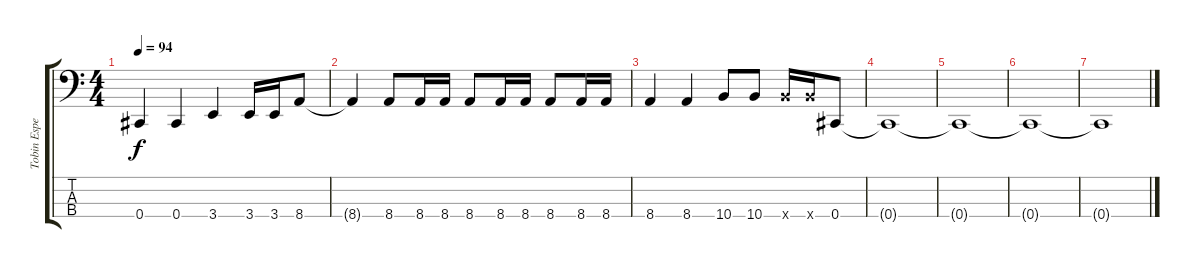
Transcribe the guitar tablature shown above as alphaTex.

\track ("Tobin Esperance - Bass" "Tobin Espe") {instrument electricbassfinger}
\staff {score tabs}
\tuning (Gb2 Db2 Ab1 Db1) {hide}
\ts (4 4)
\tempo 94
\clef f4
\ks c
0.4.4{dy f} 0.4.4 3.4.4 3.4.16 3.4.16 8.4.8 |
8.4{t}.4 8.4.8 8.4.16 8.4.16 8.4.8 8.4.16 8.4.16 8.4.8 8.4.16 8.4.16 |
8.4.4 8.4.4 10.4.8 10.4.8 10.4{x}.16 10.4{x}.16 0.4.8 |
0.4{t}.1 |
0.4{t}.1 |
0.4{t}.1 |
0.4{t}.1
